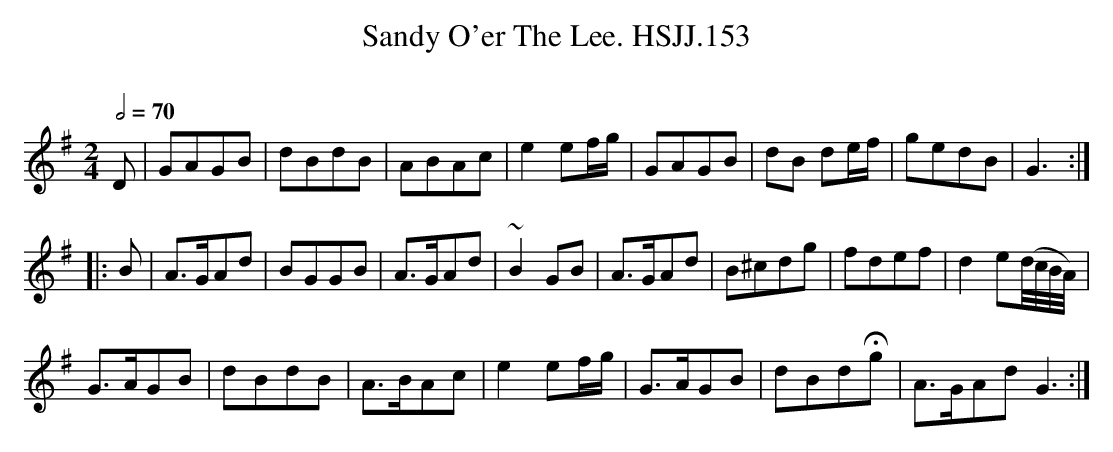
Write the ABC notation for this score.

X:1
T:Sandy O'er The Lee. HSJJ.153
M:2/4
L:1/8
Q:1/2=70
O:
K:G
D|GAGB|dBdB|ABAc|e2ef/g/|GAGB|dB de/f/|gedB|G3:|
|:B|A>GAd|BGGB|A>GAd|~B2GB|A>GAd|B^cdg|fdef|d2e(d/4c/4B/4A/4)|
G>AGB|dBdB|A>BAc|e2ef/g/|G>AGB|dBdHg|A>GAdG3:|
